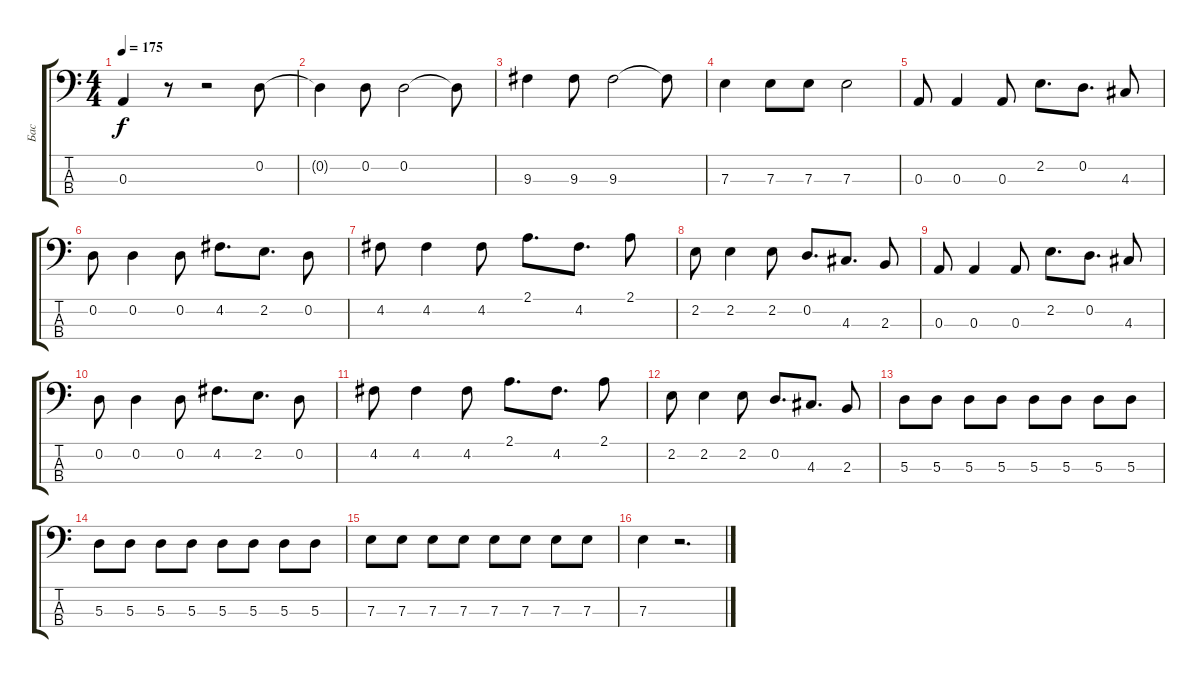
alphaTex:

\track ("Бас" "Бас") {instrument electricbassfinger}
\staff {score tabs}
\tuning (G2 D2 A1 D1) {hide}
\ts (4 4)
\tempo 175
\clef f4
\ks c
0.3.4{dy f} r.8 r.2 0.2.8 |
0.2{t}.4 0.2.8 0.2.2 0.2{t}.8 |
9.3.4 9.3.8 9.3.2 9.3{t}.8 |
7.3.4 7.3.8 7.3.8 7.3.2 |
0.3.8 0.3.4 0.3.8 2.2.8{d} 0.2.8{d} 4.3.8 |
0.2.8 0.2.4 0.2.8 4.2.8{d} 2.2.8{d} 0.2.8 |
4.2.8 4.2.4 4.2.8 2.1.8{d} 4.2.8{d} 2.1.8 |
2.2.8 2.2.4 2.2.8 0.2.8{d} 4.3.8{d} 2.3.8 |
0.3.8 0.3.4 0.3.8 2.2.8{d} 0.2.8{d} 4.3.8 |
0.2.8 0.2.4 0.2.8 4.2.8{d} 2.2.8{d} 0.2.8 |
4.2.8 4.2.4 4.2.8 2.1.8{d} 4.2.8{d} 2.1.8 |
2.2.8 2.2.4 2.2.8 0.2.8{d} 4.3.8{d} 2.3.8 |
5.3.8 5.3.8 5.3.8 5.3.8 5.3.8 5.3.8 5.3.8 5.3.8 |
5.3.8 5.3.8 5.3.8 5.3.8 5.3.8 5.3.8 5.3.8 5.3.8 |
7.3.8 7.3.8 7.3.8 7.3.8 7.3.8 7.3.8 7.3.8 7.3.8 |
7.3.4 r.2{d}
